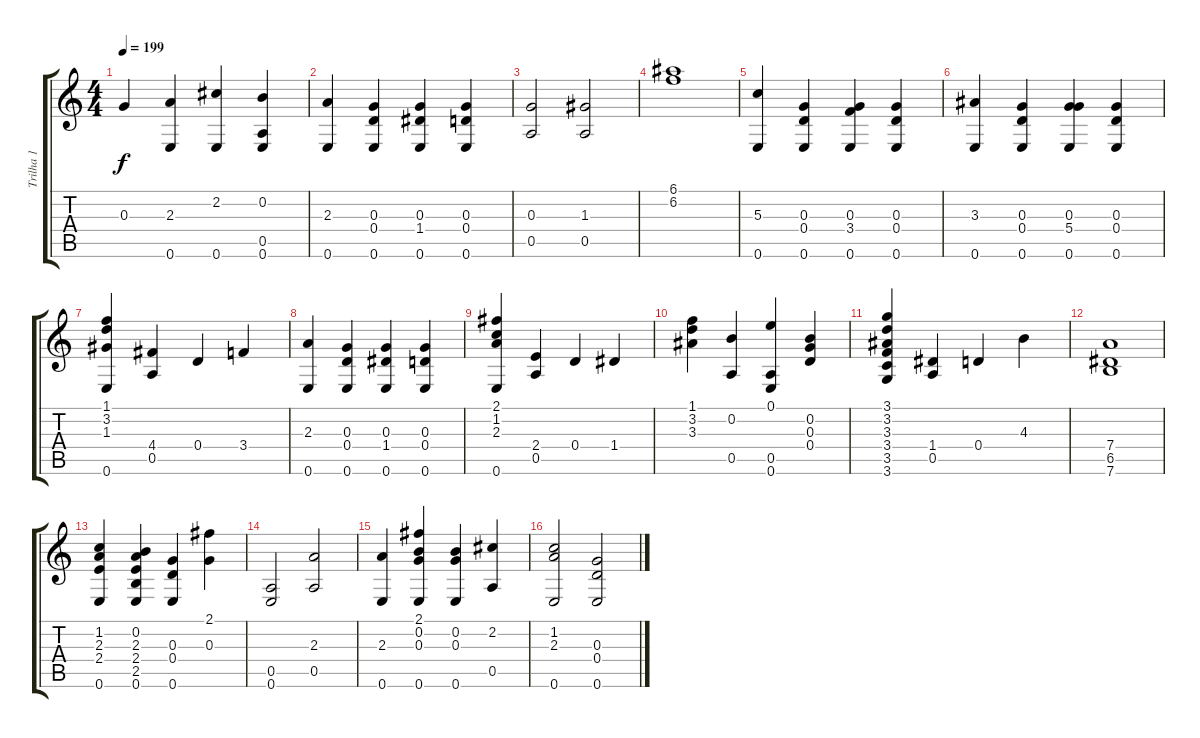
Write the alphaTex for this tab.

\track ("Trilha 1" "Trilha 1") {instrument acousticguitarsteel}
\staff {score tabs}
\tuning (E4 B3 G3 D3 A2 E2) {hide}
\ts (4 4)
\tempo 199
\clef g2
\ks c
0.3.4{dy f} (2.3 0.6).4 (2.2 0.6).4 (0.2 0.5 0.6).4 |
(2.3 0.6).4 (0.3 0.4 0.6).4 (0.3 1.4 0.6).4 (0.3 0.4 0.6).4 |
(0.3 0.5).2 (1.3 0.5).2 |
(6.1 6.2).1 |
(5.3 0.6).4 (0.3 0.4 0.6).4 (0.3 3.4 0.6).4 (0.3 0.4 0.6).4 |
(3.3 0.6).4 (0.3 0.4 0.6).4 (0.3 5.4 0.6).4 (0.3 0.4 0.6).4 |
(1.1 3.2 1.3 0.6).4 (4.4 0.5).4 0.4.4 3.4.4 |
(2.3 0.6).4 (0.3 0.4 0.6).4 (0.3 1.4 0.6).4 (0.3 0.4 0.6).4 |
(2.1 1.2 2.3 0.6).4 (2.4 0.5).4 0.4.4 1.4.4 |
(1.1 3.2 3.3).4 (0.2 0.5).4 (0.1 0.5 0.6).4 (0.2 0.3 0.4).4 |
(3.1 3.2 3.3 3.4 3.5 3.6).4 (1.4 0.5).4 0.4.4 4.3.4 |
(7.4 6.5 7.6).1 |
(1.2 2.3 2.4 0.6).4 (0.2 2.3 2.4 2.5 0.6).4 (0.3 0.4 0.6).4 (2.1 0.3).4 |
(0.5 0.6).2 (2.3 0.5).2 |
(2.3 0.6).4 (2.1 0.2 0.3 0.6).4 (0.2 0.3 0.6).4 (2.2 0.5).4 |
(1.2 2.3 0.6).2 (0.3 0.4 0.6).2
